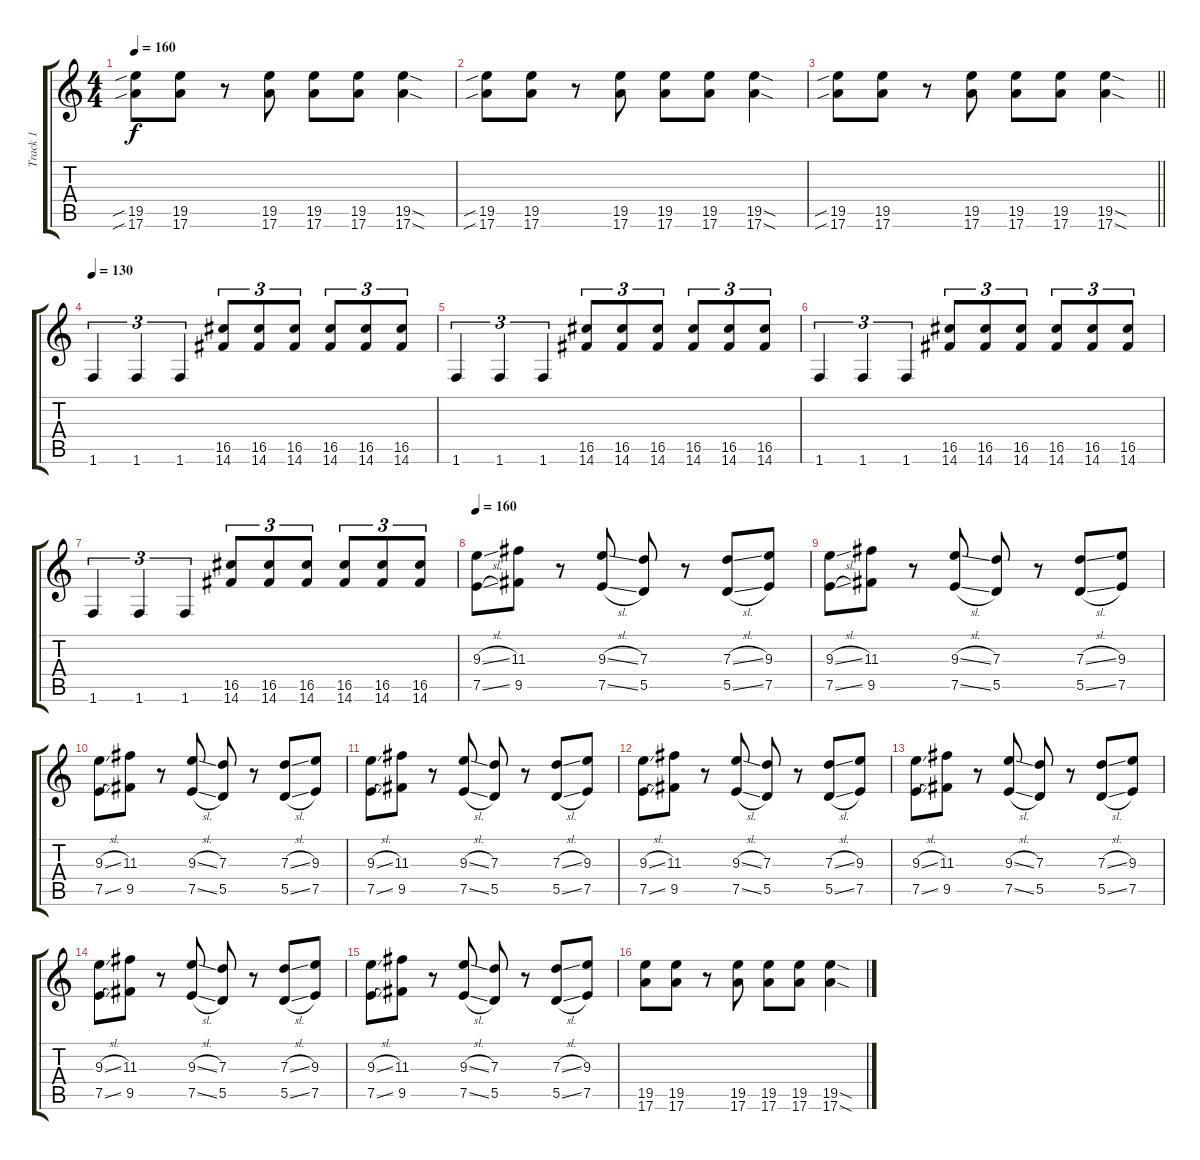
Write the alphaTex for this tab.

\track ("Track 1" "Track 1") {instrument overdrivenguitar}
\staff {score tabs}
\tuning (E4 B3 G3 D3 A2 E2) {hide}
\ts (4 4)
\tempo 160
\clef g2
\ks c
(19.5{sib} 17.6{sib}).8{dy f} (19.5 17.6).8 r.8 (19.5 17.6).8 (19.5 17.6).8 (19.5 17.6).8 (19.5{sod} 17.6{sod}).4 |
(19.5{sib} 17.6{sib}).8 (19.5 17.6).8 r.8 (19.5 17.6).8 (19.5 17.6).8 (19.5 17.6).8 (19.5{sod} 17.6{sod}).4 |
\barLineRight lightlight
(19.5{sib} 17.6{sib}).8 (19.5 17.6).8 r.8 (19.5 17.6).8 (19.5 17.6).8 (19.5 17.6).8 (19.5{sod} 17.6{sod}).4 |
\tempo 130
1.6.4{tu (3 2)} 1.6.4{tu (3 2)} 1.6.4{tu (3 2)} (16.5 14.6).8{tu (3 2)} (16.5 14.6).8{tu (3 2)} (16.5 14.6).8{tu (3 2)} (16.5 14.6).8{tu (3 2)} (16.5 14.6).8{tu (3 2)} (16.5 14.6).8{tu (3 2)} |
1.6.4{tu (3 2)} 1.6.4{tu (3 2)} 1.6.4{tu (3 2)} (16.5 14.6).8{tu (3 2)} (16.5 14.6).8{tu (3 2)} (16.5 14.6).8{tu (3 2)} (16.5 14.6).8{tu (3 2)} (16.5 14.6).8{tu (3 2)} (16.5 14.6).8{tu (3 2)} |
1.6.4{tu (3 2)} 1.6.4{tu (3 2)} 1.6.4{tu (3 2)} (16.5 14.6).8{tu (3 2)} (16.5 14.6).8{tu (3 2)} (16.5 14.6).8{tu (3 2)} (16.5 14.6).8{tu (3 2)} (16.5 14.6).8{tu (3 2)} (16.5 14.6).8{tu (3 2)} |
1.6.4{tu (3 2)} 1.6.4{tu (3 2)} 1.6.4{tu (3 2)} (16.5 14.6).8{tu (3 2)} (16.5 14.6).8{tu (3 2)} (16.5 14.6).8{tu (3 2)} (16.5 14.6).8{tu (3 2)} (16.5 14.6).8{tu (3 2)} (16.5 14.6).8{tu (3 2)} |
\tempo 160
(9.3{sl} 7.5{sl}).8 (11.3 9.5).8 r.8 (9.3{sl} 7.5{sl}).8 (7.3 5.5).8 r.8 (7.3{sl} 5.5{sl}).8 (9.3 7.5).8 |
(9.3{sl} 7.5{sl}).8 (11.3 9.5).8 r.8 (9.3{sl} 7.5{sl}).8 (7.3 5.5).8 r.8 (7.3{sl} 5.5{sl}).8 (9.3 7.5).8 |
(9.3{sl} 7.5{sl}).8 (11.3 9.5).8 r.8 (9.3{sl} 7.5{sl}).8 (7.3 5.5).8 r.8 (7.3{sl} 5.5{sl}).8 (9.3 7.5).8 |
(9.3{sl} 7.5{sl}).8 (11.3 9.5).8 r.8 (9.3{sl} 7.5{sl}).8 (7.3 5.5).8 r.8 (7.3{sl} 5.5{sl}).8 (9.3 7.5).8 |
(9.3{sl} 7.5{sl}).8 (11.3 9.5).8 r.8 (9.3{sl} 7.5{sl}).8 (7.3 5.5).8 r.8 (7.3{sl} 5.5{sl}).8 (9.3 7.5).8 |
(9.3{sl} 7.5{sl}).8 (11.3 9.5).8 r.8 (9.3{sl} 7.5{sl}).8 (7.3 5.5).8 r.8 (7.3{sl} 5.5{sl}).8 (9.3 7.5).8 |
(9.3{sl} 7.5{sl}).8 (11.3 9.5).8 r.8 (9.3{sl} 7.5{sl}).8 (7.3 5.5).8 r.8 (7.3{sl} 5.5{sl}).8 (9.3 7.5).8 |
(9.3{sl} 7.5{sl}).8 (11.3 9.5).8 r.8 (9.3{sl} 7.5{sl}).8 (7.3 5.5).8 r.8 (7.3{sl} 5.5{sl}).8 (9.3 7.5).8 |
(19.5 17.6).8 (19.5 17.6).8 r.8 (19.5 17.6).8 (19.5 17.6).8 (19.5 17.6).8 (19.5{sod} 17.6{sod}).4
